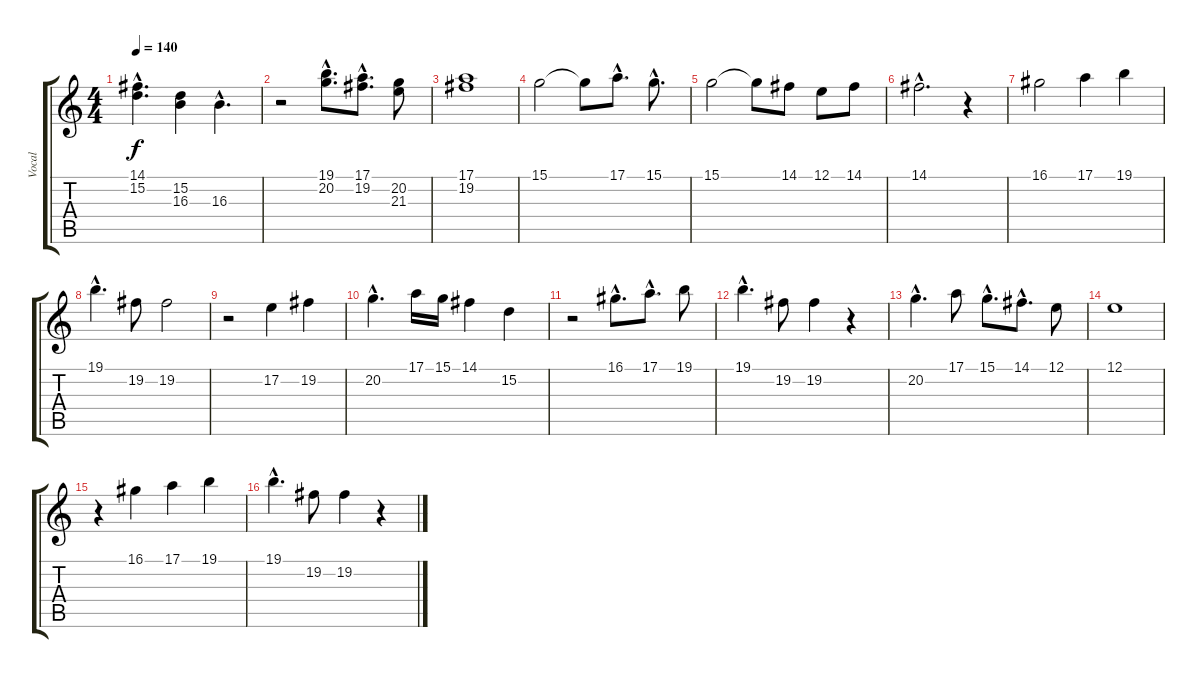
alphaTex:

\track ("Vocal" "Vocal") {instrument tenorsax}
\staff {score tabs}
\tuning (E4 B3 G3 D3 A2 E2) {hide}
\ts (4 4)
\tempo 140
\clef g2
\ks c
(14.1{hac} 15.2{hac}).4{d dy f} (15.2 16.3).4 16.3{hac}.4{d} |
r.2 (19.1{hac} 20.2{hac}).8{d} (17.1{hac} 19.2{hac}).8{d} (20.2 21.3).8 |
(17.1 19.2).1 |
15.1.2 15.1{t}.8 17.1{hac}.8{d} 15.1{hac}.8{d} |
15.1.2 15.1{t}.8 14.1.8 12.1.8 14.1.8 |
14.1{hac}.2{d} r.4 |
16.1.2 17.1.4 19.1.4 |
19.1{hac}.4{d} 19.2.8 19.2.2 |
r.2 17.2.4 19.2.4 |
20.2{hac}.4{d} 17.1.16 15.1.16 14.1.4 15.2.4 |
r.2 16.1{hac}.8{d} 17.1{hac}.8{d} 19.1.8 |
19.1{hac}.4{d} 19.2.8 19.2.4 r.4 |
20.2{hac}.4{d} 17.1.8 15.1{hac}.8{d} 14.1{hac}.8{d} 12.1.8 |
12.1.1 |
r.4 16.1.4 17.1.4 19.1.4 |
19.1{hac}.4{d} 19.2.8 19.2.4 r.4
